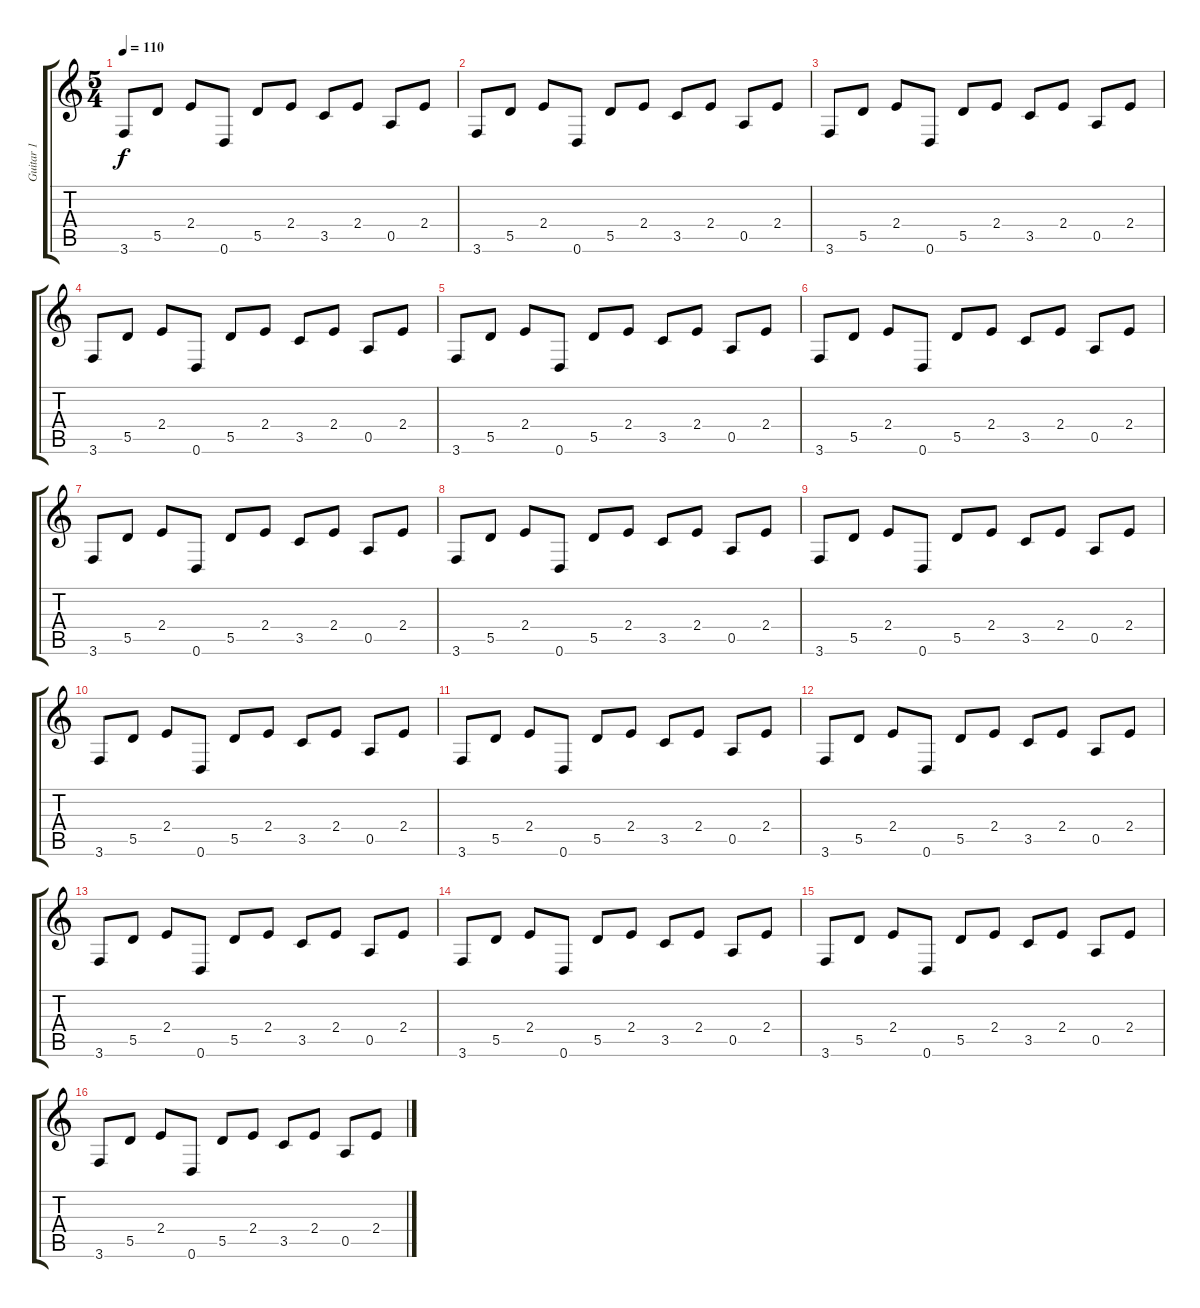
\track ("Guitar 1" "Guitar 1") {instrument electricguitarmuted}
\staff {score tabs}
\tuning (E4 B3 G3 D3 A2 D2) {hide}
\ts (5 4)
\tempo 110
\clef g2
\ks c
3.6.8{dy f instrument electricguitarmuted} 5.5.8 2.4.8 0.6.8 5.5.8 2.4.8 3.5.8 2.4.8 0.5.8 2.4.8 |
3.6.8 5.5.8 2.4.8 0.6.8 5.5.8 2.4.8 3.5.8 2.4.8 0.5.8 2.4.8 |
3.6.8 5.5.8 2.4.8 0.6.8 5.5.8 2.4.8 3.5.8 2.4.8 0.5.8 2.4.8 |
3.6.8 5.5.8 2.4.8 0.6.8 5.5.8 2.4.8 3.5.8 2.4.8 0.5.8 2.4.8 |
3.6.8 5.5.8 2.4.8 0.6.8 5.5.8 2.4.8 3.5.8 2.4.8 0.5.8 2.4.8 |
3.6.8 5.5.8 2.4.8 0.6.8 5.5.8 2.4.8 3.5.8 2.4.8 0.5.8 2.4.8 |
3.6.8 5.5.8 2.4.8 0.6.8 5.5.8 2.4.8 3.5.8 2.4.8 0.5.8 2.4.8 |
3.6.8 5.5.8 2.4.8 0.6.8 5.5.8 2.4.8 3.5.8 2.4.8 0.5.8 2.4.8 |
3.6.8 5.5.8 2.4.8 0.6.8 5.5.8 2.4.8 3.5.8 2.4.8 0.5.8 2.4.8 |
3.6.8 5.5.8 2.4.8 0.6.8 5.5.8 2.4.8 3.5.8 2.4.8 0.5.8 2.4.8 |
3.6.8 5.5.8 2.4.8 0.6.8 5.5.8 2.4.8 3.5.8 2.4.8 0.5.8 2.4.8 |
3.6.8 5.5.8 2.4.8 0.6.8 5.5.8 2.4.8 3.5.8 2.4.8 0.5.8 2.4.8 |
3.6.8 5.5.8 2.4.8 0.6.8 5.5.8 2.4.8 3.5.8 2.4.8 0.5.8 2.4.8 |
3.6.8 5.5.8 2.4.8 0.6.8 5.5.8 2.4.8 3.5.8 2.4.8 0.5.8 2.4.8 |
3.6.8 5.5.8 2.4.8 0.6.8 5.5.8 2.4.8 3.5.8 2.4.8 0.5.8 2.4.8 |
3.6.8 5.5.8 2.4.8 0.6.8 5.5.8 2.4.8 3.5.8 2.4.8 0.5.8 2.4.8
